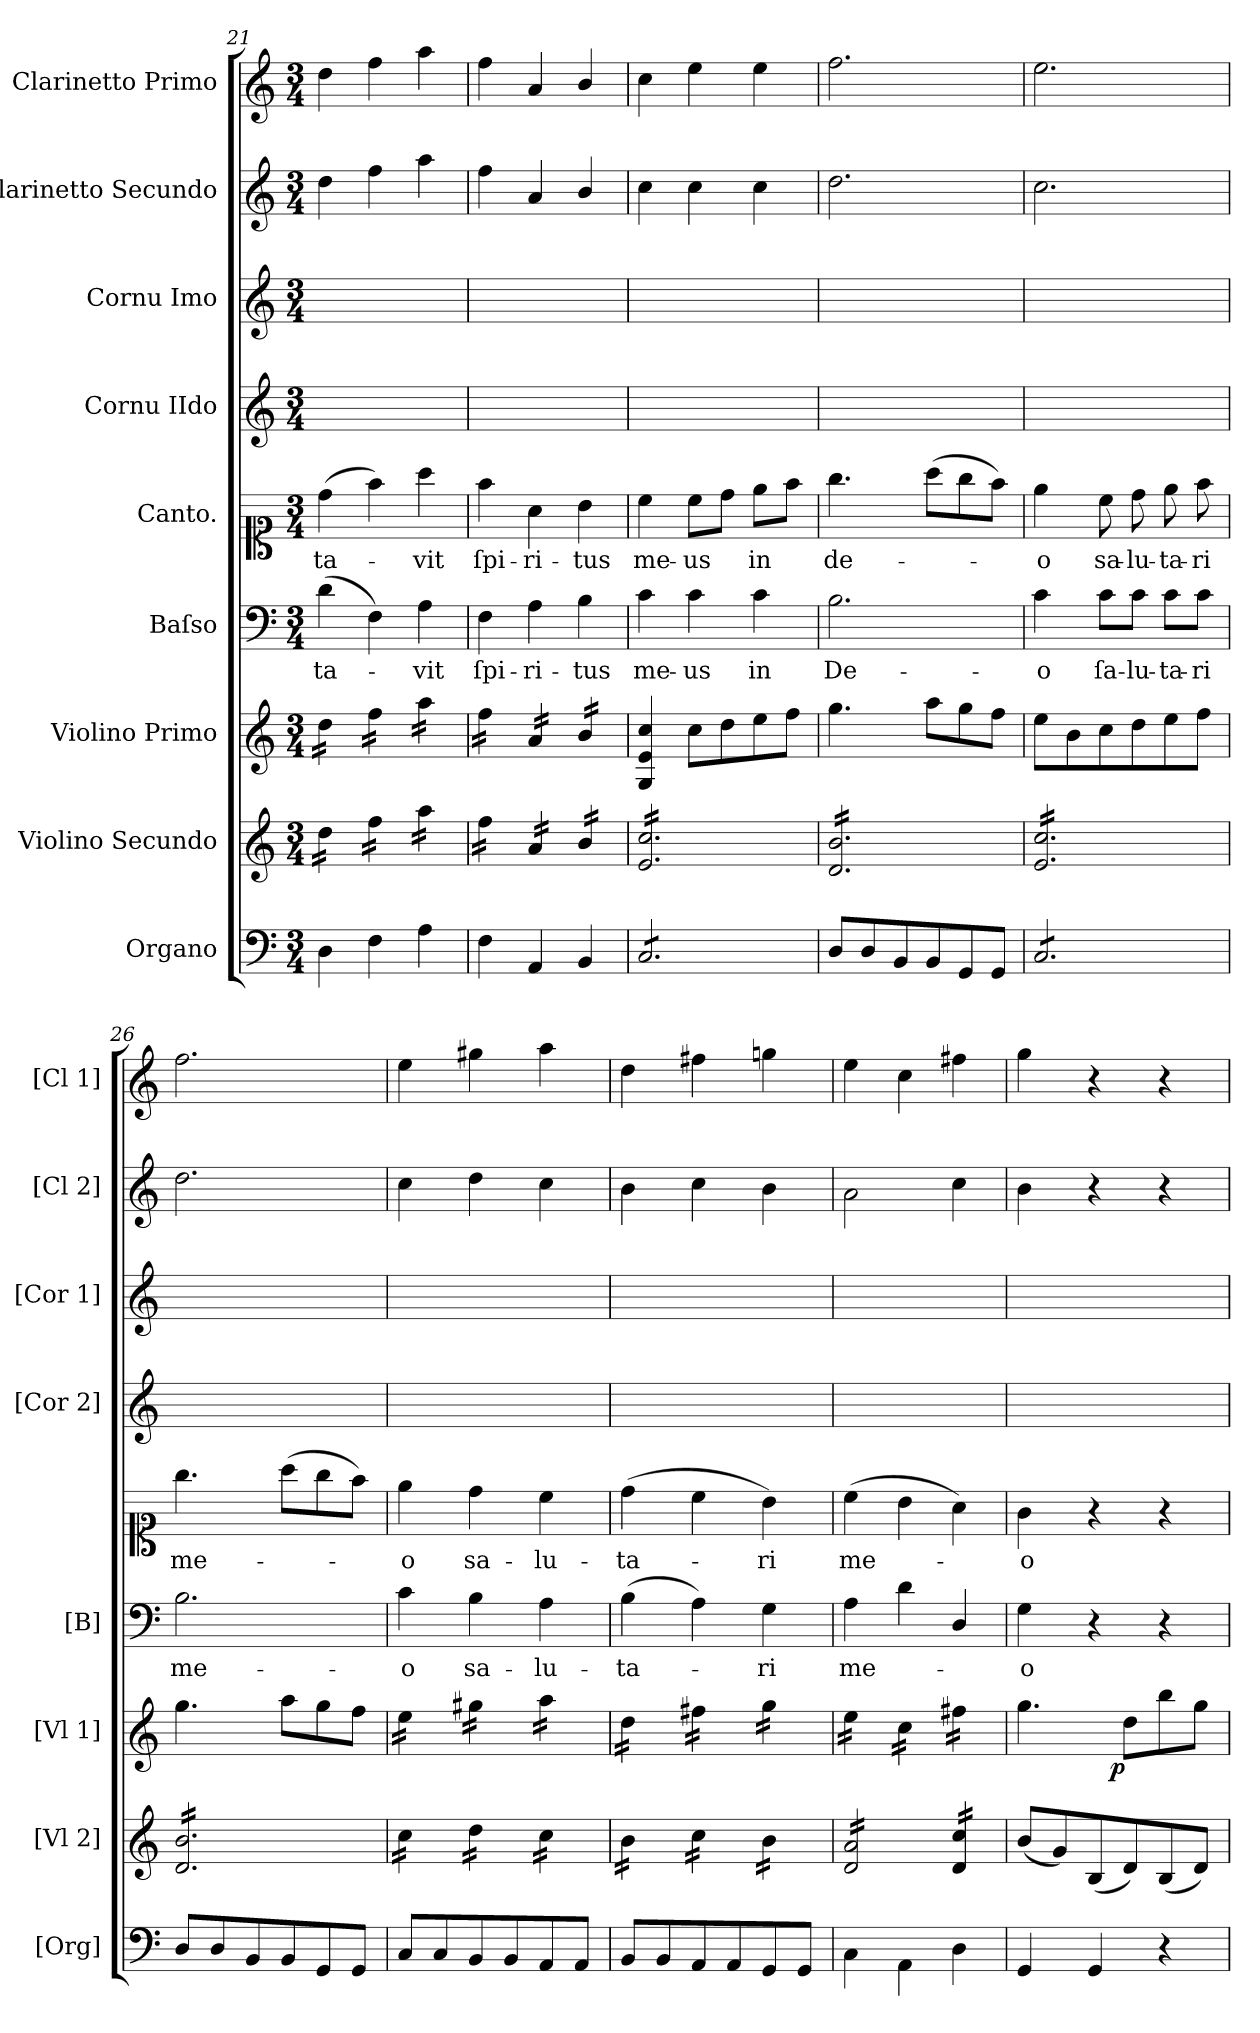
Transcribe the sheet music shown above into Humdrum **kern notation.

**kern	**kern	**kern	**dynam	**kern	**text	**kern	**text	**kern	**kern	**kern	**kern
*part9	*part8	*part7	*part7	*part6	*part6	*part5	*part5	*part4	*part3	*part2	*part1
*staff9	*staff8	*staff7	*staff7	*staff6	*staff6	*staff5	*staff5	*staff4	*staff3	*staff2	*staff1
*I"Organo	*I"Violino Secundo	*I"Violino Primo	*	*I"Baſso	*	*I"Canto.	*	*I"Cornu IIdo	*I"Cornu Imo	*I"Clarinetto Secundo	*I"Clarinetto Primo
*I'[Org]	*I'[Vl 2]	*I'[Vl 1]	*	*I'[B]	*	*	*	*I'[Cor 2]	*I'[Cor 1]	*I'[Cl 2]	*I'[Cl 1]
*clefF4	*clefG2	*clefG2	*	*clefF4	*	*clefC1	*	*clefG2	*clefG2	*clefG2	*clefG2
*k[]	*k[]	*k[]	*	*k[]	*	*k[]	*	*k[]	*k[]	*k[]	*k[]
*C:	*C:	*C:	*	*C:	*	*C:	*	*C:	*C:	*C:	*C:
*M3/4	*M3/4	*M3/4	*	*M3/4	*	*M3/4	*	*M3/4	*M3/4	*M3/4	*M3/4
=21	=21	=21	=21	=21	=21	=21	=21	=21	=21	=21	=21
*	*tremolo	*	*	*	*	*	*	*	*	*	*
*	*	*tremolo	*	*	*	*	*	*	*	*	*
4D\	16dd\LL	16dd\LL	.	(>4d\	-ta-	(>4dd\	-ta-	2.ryy	2.ryy	4dd\	4dd\
.	16dd\	16dd\	.	.	.	.	.	.	.	.	.
.	16dd\	16dd\	.	.	.	.	.	.	.	.	.
.	16dd\JJ	16dd\JJ	.	.	.	.	.	.	.	.	.
4F\	16ff\LL	16ff\LL	.	4F\)	.	4ff\)	.	.	.	4ff\	4ff\
.	16ff\	16ff\	.	.	.	.	.	.	.	.	.
.	16ff\	16ff\	.	.	.	.	.	.	.	.	.
.	16ff\JJ	16ff\JJ	.	.	.	.	.	.	.	.	.
4A\	16aa\LL	16aa\LL	.	4A\	-vit	4aa\	-vit	.	.	4aa\	4aa\
.	16aa\	16aa\	.	.	.	.	.	.	.	.	.
.	16aa\	16aa\	.	.	.	.	.	.	.	.	.
.	16aa\JJ	16aa\JJ	.	.	.	.	.	.	.	.	.
=22	=22	=22	=22	=22	=22	=22	=22	=22	=22	=22	=22
4F\	16ff\LL	16ff\LL	.	4F\	ſpi-	4ff\	ſpi-	2.ryy	2.ryy	4ff\	4ff\
.	16ff\	16ff\	.	.	.	.	.	.	.	.	.
.	16ff\	16ff\	.	.	.	.	.	.	.	.	.
.	16ff\JJ	16ff\JJ	.	.	.	.	.	.	.	.	.
4AA/	16a/LL	16a/LL	.	4A\	-ri-	4a\	-ri-	.	.	4a/	4a/
.	16a/	16a/	.	.	.	.	.	.	.	.	.
.	16a/	16a/	.	.	.	.	.	.	.	.	.
.	16a/JJ	16a/JJ	.	.	.	.	.	.	.	.	.
4BB/	16b/LL	16b/LL	.	4B\	-tus	4b\	-tus	.	.	4b/	4b/
.	16b/	16b/	.	.	.	.	.	.	.	.	.
.	16b/	16b/	.	.	.	.	.	.	.	.	.
.	16b/JJ	16b/JJ	.	.	.	.	.	.	.	.	.
*	*	*Xtremolo	*	*	*	*	*	*	*	*	*
=23	=23	=23	=23	=23	=23	=23	=23	=23	=23	=23	=23
*tremolo	*	*	*	*	*	*	*	*	*	*	*
8C/L	16e/ 16cc/LL	4G/ 4e/ 4cc/	.	4c\	me-	4cc\	me-	2.ryy	2.ryy	4cc\	4cc\
.	16e/ 16cc/	.	.	.	.	.	.	.	.	.	.
8C/	16e/ 16cc/	.	.	.	.	.	.	.	.	.	.
.	16e/ 16cc/	.	.	.	.	.	.	.	.	.	.
8C/	16e/ 16cc/	8cc\L	.	4c\	-us	8cc\L	-us	.	.	4cc\	4ee\
.	16e/ 16cc/	.	.	.	.	.	.	.	.	.	.
8C/	16e/ 16cc/	8dd\	.	.	.	8dd\J	.	.	.	.	.
.	16e/ 16cc/	.	.	.	.	.	.	.	.	.	.
8C/	16e/ 16cc/	8ee\	.	4c\	in	8ee\L	in	.	.	4cc\	4ee\
.	16e/ 16cc/	.	.	.	.	.	.	.	.	.	.
8C/J	16e/ 16cc/	8ff\J	.	.	.	8ff\J	.	.	.	.	.
*Xtremolo	*	*	*	*	*	*	*	*	*	*	*
.	16e/ 16cc/JJ	.	.	.	.	.	.	.	.	.	.
=24	=24	=24	=24	=24	=24	=24	=24	=24	=24	=24	=24
8D/L	16d/ 16b/LL	4.gg\	.	2.B\	De-	4.gg\	de-	2.ryy	2.ryy	2.dd\	2.ff\
.	16d/ 16b/	.	.	.	.	.	.	.	.	.	.
8D/	16d/ 16b/	.	.	.	.	.	.	.	.	.	.
.	16d/ 16b/	.	.	.	.	.	.	.	.	.	.
8BB/	16d/ 16b/	.	.	.	.	.	.	.	.	.	.
.	16d/ 16b/	.	.	.	.	.	.	.	.	.	.
8BB/	16d/ 16b/	8aa\L	.	.	.	(>8aa\L	.	.	.	.	.
.	16d/ 16b/	.	.	.	.	.	.	.	.	.	.
8GG/	16d/ 16b/	8gg\	.	.	.	8gg\	.	.	.	.	.
.	16d/ 16b/	.	.	.	.	.	.	.	.	.	.
8GG/J	16d/ 16b/	8ff\J	.	.	.	8ff\J)	.	.	.	.	.
.	16d/ 16b/JJ	.	.	.	.	.	.	.	.	.	.
=25	=25	=25	=25	=25	=25	=25	=25	=25	=25	=25	=25
*tremolo	*	*	*	*	*	*	*	*	*	*	*
8C/L	16e/ 16cc/LL	8ee\L	.	4c\	-o	4ee\	-o	2.ryy	2.ryy	2.cc\	2.ee\
.	16e/ 16cc/	.	.	.	.	.	.	.	.	.	.
8C/	16e/ 16cc/	8b\	.	.	.	.	.	.	.	.	.
.	16e/ 16cc/	.	.	.	.	.	.	.	.	.	.
8C/	16e/ 16cc/	8cc\	.	8c\L	ſa-	8cc\	sa-	.	.	.	.
.	16e/ 16cc/	.	.	.	.	.	.	.	.	.	.
8C/	16e/ 16cc/	8dd\	.	8c\J	-lu-	8dd\	-lu-	.	.	.	.
.	16e/ 16cc/	.	.	.	.	.	.	.	.	.	.
8C/	16e/ 16cc/	8ee\	.	8c\L	-ta-	8ee\	-ta-	.	.	.	.
.	16e/ 16cc/	.	.	.	.	.	.	.	.	.	.
8C/J	16e/ 16cc/	8ff\J	.	8c\J	-ri	8ff\	-ri	.	.	.	.
*Xtremolo	*	*	*	*	*	*	*	*	*	*	*
.	16e/ 16cc/JJ	.	.	.	.	.	.	.	.	.	.
=26	=26	=26	=26	=26	=26	=26	=26	=26	=26	=26	=26
8D/L	16d/ 16b/LL	4.gg\	.	2.B\	me-	4.gg\	me-	2.ryy	2.ryy	2.dd\	2.ff\
.	16d/ 16b/	.	.	.	.	.	.	.	.	.	.
8D/	16d/ 16b/	.	.	.	.	.	.	.	.	.	.
.	16d/ 16b/	.	.	.	.	.	.	.	.	.	.
8BB/	16d/ 16b/	.	.	.	.	.	.	.	.	.	.
.	16d/ 16b/	.	.	.	.	.	.	.	.	.	.
8BB/	16d/ 16b/	8aa\L	.	.	.	(>8aa\L	.	.	.	.	.
.	16d/ 16b/	.	.	.	.	.	.	.	.	.	.
8GG/	16d/ 16b/	8gg\	.	.	.	8gg\	.	.	.	.	.
.	16d/ 16b/	.	.	.	.	.	.	.	.	.	.
8GG/J	16d/ 16b/	8ff\J	.	.	.	8ff\J)	.	.	.	.	.
.	16d/ 16b/JJ	.	.	.	.	.	.	.	.	.	.
=27	=27	=27	=27	=27	=27	=27	=27	=27	=27	=27	=27
*	*	*tremolo	*	*	*	*	*	*	*	*	*
8C/L	16cc\LL	16ee\LL	.	4c\	-o	4ee\	-o	2.ryy	2.ryy	4cc\	4ee\
.	16cc\	16ee\	.	.	.	.	.	.	.	.	.
8C/	16cc\	16ee\	.	.	.	.	.	.	.	.	.
.	16cc\JJ	16ee\JJ	.	.	.	.	.	.	.	.	.
8BB/	16dd\LL	16gg#X\LL	.	4B\	sa-	4dd\	sa-	.	.	4dd\	4gg#X\
.	16dd\	16gg#X\	.	.	.	.	.	.	.	.	.
8BB/	16dd\	16gg#X\	.	.	.	.	.	.	.	.	.
.	16dd\JJ	16gg#X\JJ	.	.	.	.	.	.	.	.	.
8AA/	16cc\LL	16aa\LL	.	4A\	-lu-	4cc\	-lu-	.	.	4cc\	4aa\
.	16cc\	16aa\	.	.	.	.	.	.	.	.	.
8AA/J	16cc\	16aa\	.	.	.	.	.	.	.	.	.
.	16cc\JJ	16aa\JJ	.	.	.	.	.	.	.	.	.
=28	=28	=28	=28	=28	=28	=28	=28	=28	=28	=28	=28
8BB/L	16b\LL	16dd\LL	.	(>4B\	-ta-	(>4dd\	-ta-	2.ryy	2.ryy	4b\	4dd\
.	16b\	16dd\	.	.	.	.	.	.	.	.	.
8BB/	16b\	16dd\	.	.	.	.	.	.	.	.	.
.	16b\JJ	16dd\JJ	.	.	.	.	.	.	.	.	.
8AA/	16cc\LL	16ff#X\LL	.	4A\)	.	4cc\	.	.	.	4cc\	4ff#X\
.	16cc\	16ff#X\	.	.	.	.	.	.	.	.	.
8AA/	16cc\	16ff#X\	.	.	.	.	.	.	.	.	.
.	16cc\JJ	16ff#X\JJ	.	.	.	.	.	.	.	.	.
8GG/	16b\LL	16gg\LL	.	4G\	-ri	4b\)	-ri	.	.	4b\	4ggn\
.	16b\	16gg\	.	.	.	.	.	.	.	.	.
8GG/J	16b\	16gg\	.	.	.	.	.	.	.	.	.
.	16b\JJ	16gg\JJ	.	.	.	.	.	.	.	.	.
=29	=29	=29	=29	=29	=29	=29	=29	=29	=29	=29	=29
4C\	16d/ 16a/LL	16ee\LL	.	4A\	me-	(>4cc\	me-	2.ryy	2.ryy	2a\	4ee\
.	16d/ 16a/	16ee\	.	.	.	.	.	.	.	.	.
.	16d/ 16a/	16ee\	.	.	.	.	.	.	.	.	.
.	16d/ 16a/	16ee\JJ	.	.	.	.	.	.	.	.	.
4AA\	16d/ 16a/	16cc\LL	.	4d\	.	4b\	.	.	.	.	4cc\
.	16d/ 16a/	16cc\	.	.	.	.	.	.	.	.	.
.	16d/ 16a/	16cc\	.	.	.	.	.	.	.	.	.
.	16d/ 16a/JJ	16cc\JJ	.	.	.	.	.	.	.	.	.
4D\	16d/ 16cc/LL	16ff#X\LL	.	4D/	.	4a\)	.	.	.	4cc\	4ff#X\
.	16d/ 16cc/	16ff#X\	.	.	.	.	.	.	.	.	.
.	16d/ 16cc/	16ff#X\	.	.	.	.	.	.	.	.	.
.	16d/ 16cc/JJ	16ff#X\JJ	.	.	.	.	.	.	.	.	.
*	*	*Xtremolo	*	*	*	*	*	*	*	*	*
*	*Xtremolo	*	*	*	*	*	*	*	*	*	*
=30	=30	=30	=30	=30	=30	=30	=30	=30	=30	=30	=30
4GG/	(<8b/L	4.gg\	.	4G\	-o	4g\	-o	2.ryy	2.ryy	4b\	4gg\
.	8g/)	.	.	.	.	.	.	.	.	.	.
4GG/	(<8B/	.	.	4r	.	4r	.	.	.	4r	4r
!	!	!	!LO:DY:b:rj	!	!	!	!	!	!	!	!
.	8d/)	8dd\L	p.	.	.	.	.	.	.	.	.
4r	(<8B/	8bb\	.	4r	.	4r	.	.	.	4r	4r
.	8d/J)	8gg\J	.	.	.	.	.	.	.	.	.
=	=	=	=	=	=	=	=	=	=	=	=
*-	*-	*-	*-	*-	*-	*-	*-	*-	*-	*-	*-
